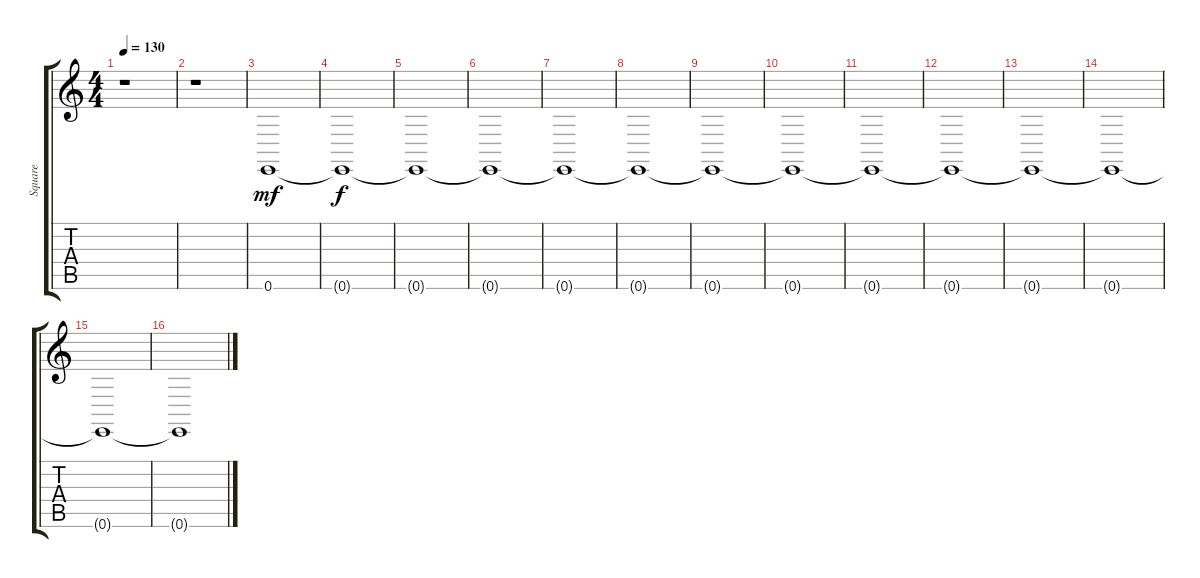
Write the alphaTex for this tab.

\track ("Square" "Square") {instrument lead1square}
\staff {score tabs}
\tuning (E4 B3 G3 D3 A2 E2) {hide}
\ts (4 4)
\tempo 130
\clef g2
\ks c
r.1{dy f} |
r.1 |
0.6.1{dy mf balance 8} |
0.6{t}.1{dy f} |
0.6{t}.1 |
0.6{t}.1 |
0.6{t}.1 |
0.6{t}.1 |
0.6{t}.1 |
0.6{t}.1 |
0.6{t}.1 |
0.6{t}.1 |
0.6{t}.1 |
0.6{t}.1 |
0.6{t}.1 |
0.6{t}.1
